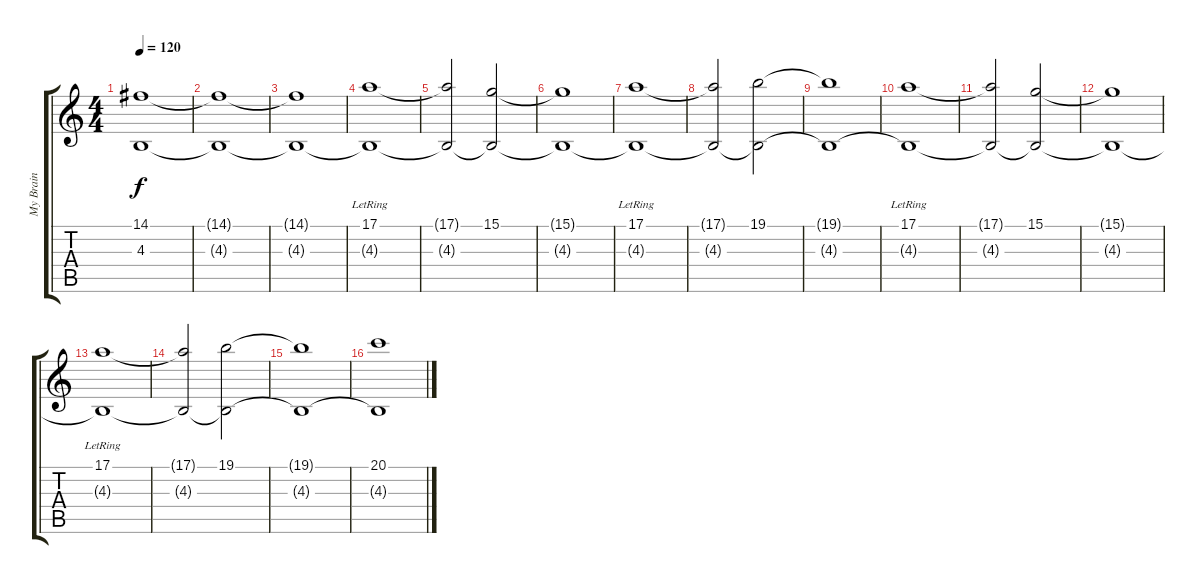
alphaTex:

\track ("My Brain" "My Brain") {instrument synthstrings1}
\staff {score tabs}
\tuning (E4 B3 G3 D3 A2 E2) {hide}
\ts (4 4)
\tempo 120
\clef g2
\ks c
(14.1{t} 4.3{t}).1{dy f} |
(14.1{t} 4.3{t}).1 |
(14.1{t} 4.3{t}).1{volume 7} |
(17.1{lr} 4.3{t}).1 |
(17.1{t} 4.3{t}).2 (15.1 4.3{t}).2 |
(15.1{t} 4.3{t}).1 |
(17.1{lr} 4.3{t}).1 |
(17.1{t} 4.3{t}).2 (19.1 4.3{t}).2 |
(19.1{t} 4.3{t}).1 |
(17.1{lr} 4.3{t}).1 |
(17.1{t} 4.3{t}).2 (15.1 4.3{t}).2 |
(15.1{t} 4.3{t}).1 |
(17.1{lr} 4.3{t}).1 |
(17.1{t} 4.3{t}).2 (19.1 4.3{t}).2 |
(19.1{t} 4.3{t}).1 |
(20.1 4.3{t}).1{volume 13}
